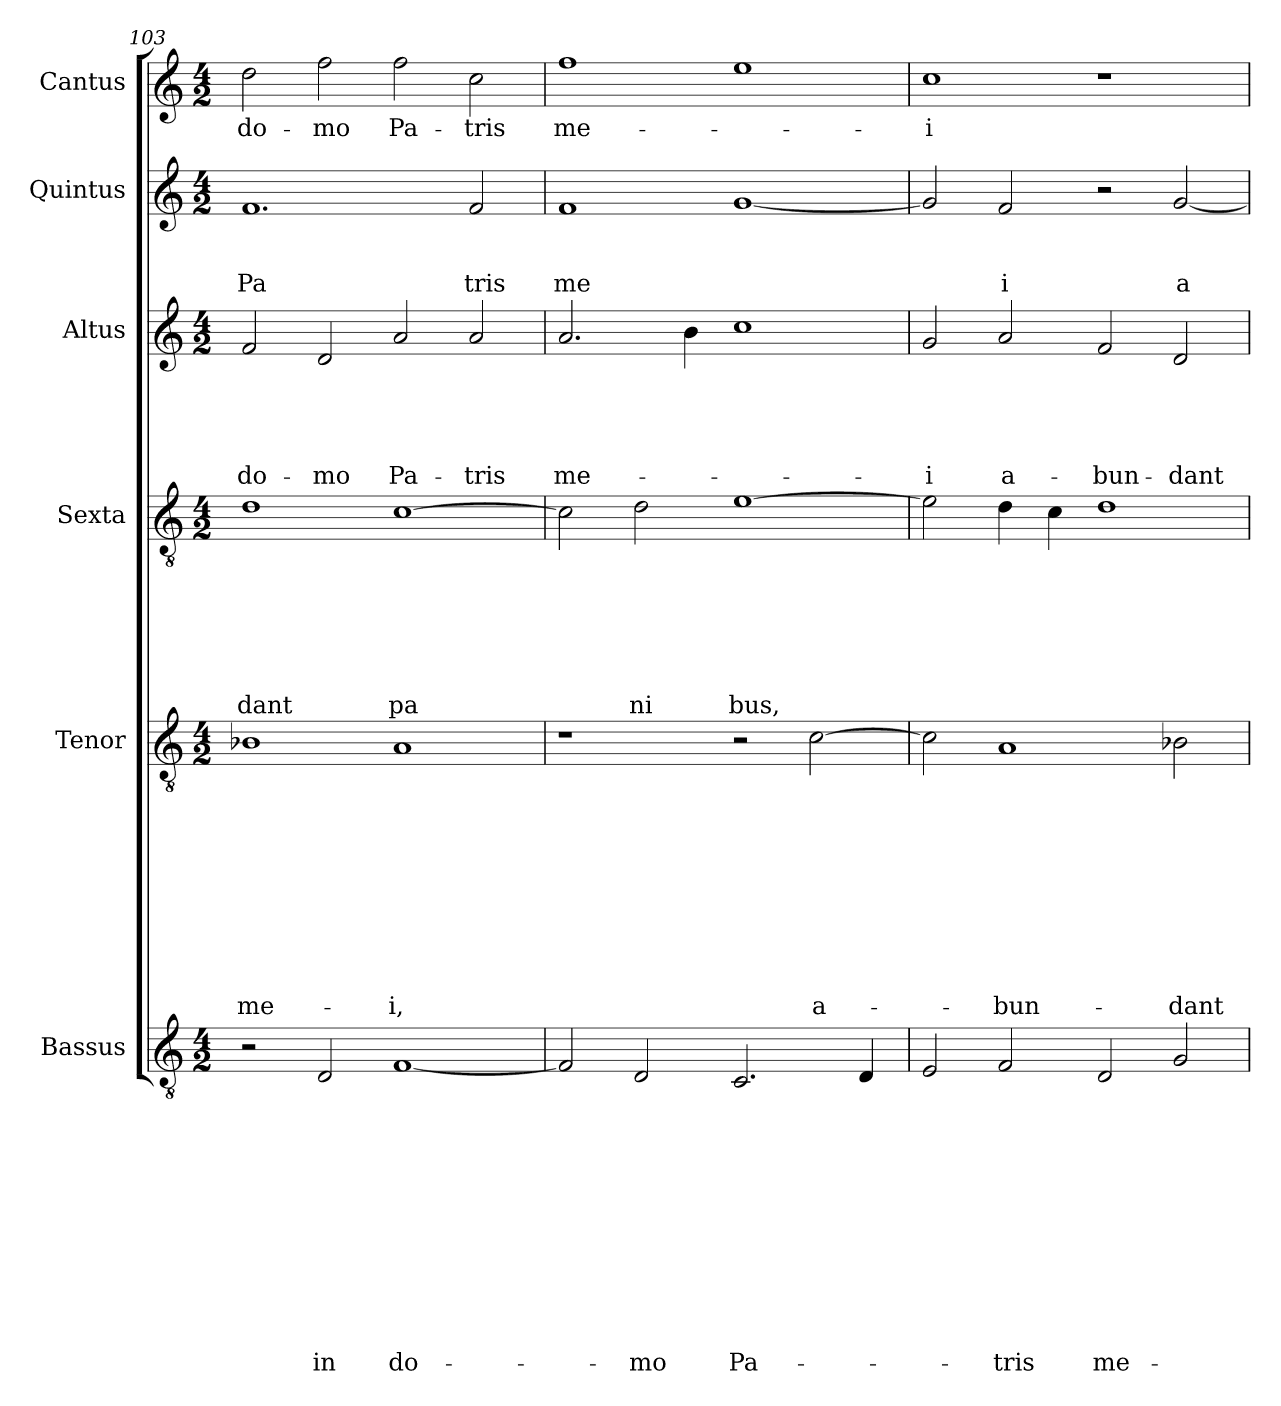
**kern	**text	**text	**text	**text	**text	**text	**text	**text	**text	**text	**text	**text	**kern	**text	**text	**text	**text	**text	**text	**text	**text	**text	**text	**kern	**text	**text	**text	**text	**text	**text	**text	**kern	**text	**text	**text	**text	**text	**kern	**text	**text	**text	**kern	**text
*part6	*part6	*part6	*part6	*part6	*part6	*part6	*part6	*part6	*part6	*part6	*part6	*part6	*part5	*part5	*part5	*part5	*part5	*part5	*part5	*part5	*part5	*part5	*part5	*part4	*part4	*part4	*part4	*part4	*part4	*part4	*part4	*part3	*part3	*part3	*part3	*part3	*part3	*part2	*part2	*part2	*part2	*part1	*part1
*staff6	*staff6	*staff6	*staff6	*staff6	*staff6	*staff6	*staff6	*staff6	*staff6	*staff6	*staff6	*staff6	*staff5	*staff5	*staff5	*staff5	*staff5	*staff5	*staff5	*staff5	*staff5	*staff5	*staff5	*staff4	*staff4	*staff4	*staff4	*staff4	*staff4	*staff4	*staff4	*staff3	*staff3	*staff3	*staff3	*staff3	*staff3	*staff2	*staff2	*staff2	*staff2	*staff1	*staff1
*I"Bassus	*	*	*	*	*	*	*	*	*	*	*	*	*I"Tenor	*	*	*	*	*	*	*	*	*	*	*I"Sexta	*	*	*	*	*	*	*	*I"Altus	*	*	*	*	*	*I"Quintus	*	*	*	*I"Cantus	*
*I'Bassus	*	*	*	*	*	*	*	*	*	*	*	*	*I'Tenor	*	*	*	*	*	*	*	*	*	*	*	*	*	*	*	*	*	*	*I'Altus	*	*	*	*	*	*I'Quintus	*	*	*	*I'Cantus	*
*clefGv2	*	*	*	*	*	*	*	*	*	*	*	*	*clefGv2	*	*	*	*	*	*	*	*	*	*	*clefGv2	*	*	*	*	*	*	*	*clefG2	*	*	*	*	*	*clefG2	*	*	*	*clefG2	*
*k[]	*	*	*	*	*	*	*	*	*	*	*	*	*k[]	*	*	*	*	*	*	*	*	*	*	*k[]	*	*	*	*	*	*	*	*k[]	*	*	*	*	*	*k[]	*	*	*	*k[]	*
*C:	*	*	*	*	*	*	*	*	*	*	*	*	*C:	*	*	*	*	*	*	*	*	*	*	*C:	*	*	*	*	*	*	*	*C:	*	*	*	*	*	*C:	*	*	*	*C:	*
*M4/2	*	*	*	*	*	*	*	*	*	*	*	*	*M4/2	*	*	*	*	*	*	*	*	*	*	*M4/2	*	*	*	*	*	*	*	*M4/2	*	*	*	*	*	*M4/2	*	*	*	*M4/2	*
=103	=103	=103	=103	=103	=103	=103	=103	=103	=103	=103	=103	=103	=103	=103	=103	=103	=103	=103	=103	=103	=103	=103	=103	=103	=103	=103	=103	=103	=103	=103	=103	=103	=103	=103	=103	=103	=103	=103	=103	=103	=103	=103	=103
!	!	!	!	!	!	!	!	!	!	!	!	!	!	!	!	!	!	!	!	!	!	!	!LO:LY:b	!	!	!	!	!	!	!	!LO:LY:b	!	!	!	!	!	!LO:LY:b	!	!	!	!LO:LY:b	!	!LO:LY:b
2r	.	.	.	.	.	.	.	.	.	.	.	.	1B-	.	.	.	.	.	.	.	.	.	me-	1d	.	.	.	.	.	.	dant	2f/	.	.	.	.	do-	1.f	.	.	Pa	2dd\	do-
!	!	!	!	!	!	!	!	!	!	!	!	!LO:LY:b	!	!	!	!	!	!	!	!	!	!	!	!	!	!	!	!	!	!	!	!	!	!	!	!	!LO:LY:b	!	!	!	!	!	!LO:LY:b
2D/	.	.	.	.	.	.	.	.	.	.	.	in	.	.	.	.	.	.	.	.	.	.	.	.	.	.	.	.	.	.	.	2d/	.	.	.	.	-mo	.	.	.	.	2ff\	-mo
!	!	!	!	!	!	!	!	!	!	!	!	!LO:LY:b	!	!	!	!	!	!	!	!	!	!	!LO:LY:b	!	!	!	!	!	!	!	!LO:LY:b	!	!	!	!	!	!LO:LY:b	!	!	!	!	!	!LO:LY:b
[<1F	.	.	.	.	.	.	.	.	.	.	.	do-	1A	.	.	.	.	.	.	.	.	.	-i,	[>1c	.	.	.	.	.	.	pa	2a/	.	.	.	.	Pa-	.	.	.	.	2ff\	Pa-
!	!	!	!	!	!	!	!	!	!	!	!	!	!	!	!	!	!	!	!	!	!	!	!	!	!	!	!	!	!	!	!	!	!	!	!	!	!LO:LY:b	!	!	!	!LO:LY:b	!	!LO:LY:b
.	.	.	.	.	.	.	.	.	.	.	.	.	.	.	.	.	.	.	.	.	.	.	.	.	.	.	.	.	.	.	.	2a/	.	.	.	.	-tris	2f/	.	.	tris	2cc\	-tris
=104	=104	=104	=104	=104	=104	=104	=104	=104	=104	=104	=104	=104	=104	=104	=104	=104	=104	=104	=104	=104	=104	=104	=104	=104	=104	=104	=104	=104	=104	=104	=104	=104	=104	=104	=104	=104	=104	=104	=104	=104	=104	=104	=104
!	!	!	!	!	!	!	!	!	!	!	!	!	!	!	!	!	!	!	!	!	!	!	!	!	!	!	!	!	!	!	!	!	!	!	!	!	!LO:LY:b	!	!	!	!LO:LY:b	!	!LO:LY:b
2F/]	.	.	.	.	.	.	.	.	.	.	.	.	1r	.	.	.	.	.	.	.	.	.	.	2c\]	.	.	.	.	.	.	.	2.a/	.	.	.	.	me-	1f	.	.	me	1ff	me-
!	!	!	!	!	!	!	!	!	!	!	!	!LO:LY:b	!	!	!	!	!	!	!	!	!	!	!	!	!	!	!	!	!	!	!LO:LY:b	!	!	!	!	!	!	!	!	!	!	!	!
2D/	.	.	.	.	.	.	.	.	.	.	.	-mo	.	.	.	.	.	.	.	.	.	.	.	2d\	.	.	.	.	.	.	ni	.	.	.	.	.	.	.	.	.	.	.	.
.	.	.	.	.	.	.	.	.	.	.	.	.	.	.	.	.	.	.	.	.	.	.	.	.	.	.	.	.	.	.	.	4b\	.	.	.	.	.	.	.	.	.	.	.
!	!	!	!	!	!	!	!	!	!	!	!	!LO:LY:b	!	!	!	!	!	!	!	!	!	!	!	!	!	!	!	!	!	!	!LO:LY:b	!	!	!	!	!	!	!	!	!	!	!	!
2.C/	.	.	.	.	.	.	.	.	.	.	.	Pa-	2r	.	.	.	.	.	.	.	.	.	.	[>1e	.	.	.	.	.	.	bus,	1cc	.	.	.	.	.	[<1g	.	.	.	1ee	.
!	!	!	!	!	!	!	!	!	!	!	!	!	!	!	!	!	!	!	!	!	!	!	!LO:LY:b	!	!	!	!	!	!	!	!	!	!	!	!	!	!	!	!	!	!	!	!
.	.	.	.	.	.	.	.	.	.	.	.	.	[>2c\	.	.	.	.	.	.	.	.	.	a-	.	.	.	.	.	.	.	.	.	.	.	.	.	.	.	.	.	.	.	.
4D/	.	.	.	.	.	.	.	.	.	.	.	.	.	.	.	.	.	.	.	.	.	.	.	.	.	.	.	.	.	.	.	.	.	.	.	.	.	.	.	.	.	.	.
=105	=105	=105	=105	=105	=105	=105	=105	=105	=105	=105	=105	=105	=105	=105	=105	=105	=105	=105	=105	=105	=105	=105	=105	=105	=105	=105	=105	=105	=105	=105	=105	=105	=105	=105	=105	=105	=105	=105	=105	=105	=105	=105	=105
!	!	!	!	!	!	!	!	!	!	!	!	!	!	!	!	!	!	!	!	!	!	!	!	!	!	!	!	!	!	!	!	!	!	!	!	!	!LO:LY:b	!	!	!	!	!	!LO:LY:b
2E/	.	.	.	.	.	.	.	.	.	.	.	.	2c\]	.	.	.	.	.	.	.	.	.	.	2e\]	.	.	.	.	.	.	.	2g/	.	.	.	.	-i	2g/]	.	.	.	1cc	-i
!	!	!	!	!	!	!	!	!	!	!	!	!LO:LY:b	!	!	!	!	!	!	!	!	!	!	!LO:LY:b	!	!	!	!	!	!	!	!	!	!	!	!	!	!LO:LY:b	!	!	!	!LO:LY:b	!	!
2F/	.	.	.	.	.	.	.	.	.	.	.	-tris	1A	.	.	.	.	.	.	.	.	.	-bun-	4d\	.	.	.	.	.	.	.	2a/	.	.	.	.	a-	2f/	.	.	i	.	.
.	.	.	.	.	.	.	.	.	.	.	.	.	.	.	.	.	.	.	.	.	.	.	.	4c\	.	.	.	.	.	.	.	.	.	.	.	.	.	.	.	.	.	.	.
!	!	!	!	!	!	!	!	!	!	!	!	!LO:LY:b	!	!	!	!	!	!	!	!	!	!	!	!	!	!	!	!	!	!	!	!	!	!	!	!	!LO:LY:b	!	!	!	!	!	!
2D/	.	.	.	.	.	.	.	.	.	.	.	me-	.	.	.	.	.	.	.	.	.	.	.	1d	.	.	.	.	.	.	.	2f/	.	.	.	.	-bun-	2r	.	.	.	1r	.
!	!	!	!	!	!	!	!	!	!	!	!	!	!	!	!	!	!	!	!	!	!	!	!LO:LY:b	!	!	!	!	!	!	!	!	!	!	!	!	!	!LO:LY:b	!	!	!	!LO:LY:b	!	!
2G/	.	.	.	.	.	.	.	.	.	.	.	.	2B-X\	.	.	.	.	.	.	.	.	.	-dant	.	.	.	.	.	.	.	.	2d/	.	.	.	.	-dant	[<2g/	.	.	a	.	.
=	=	=	=	=	=	=	=	=	=	=	=	=	=	=	=	=	=	=	=	=	=	=	=	=	=	=	=	=	=	=	=	=	=	=	=	=	=	=	=	=	=	=	=
*-	*-	*-	*-	*-	*-	*-	*-	*-	*-	*-	*-	*-	*-	*-	*-	*-	*-	*-	*-	*-	*-	*-	*-	*-	*-	*-	*-	*-	*-	*-	*-	*-	*-	*-	*-	*-	*-	*-	*-	*-	*-	*-	*-
